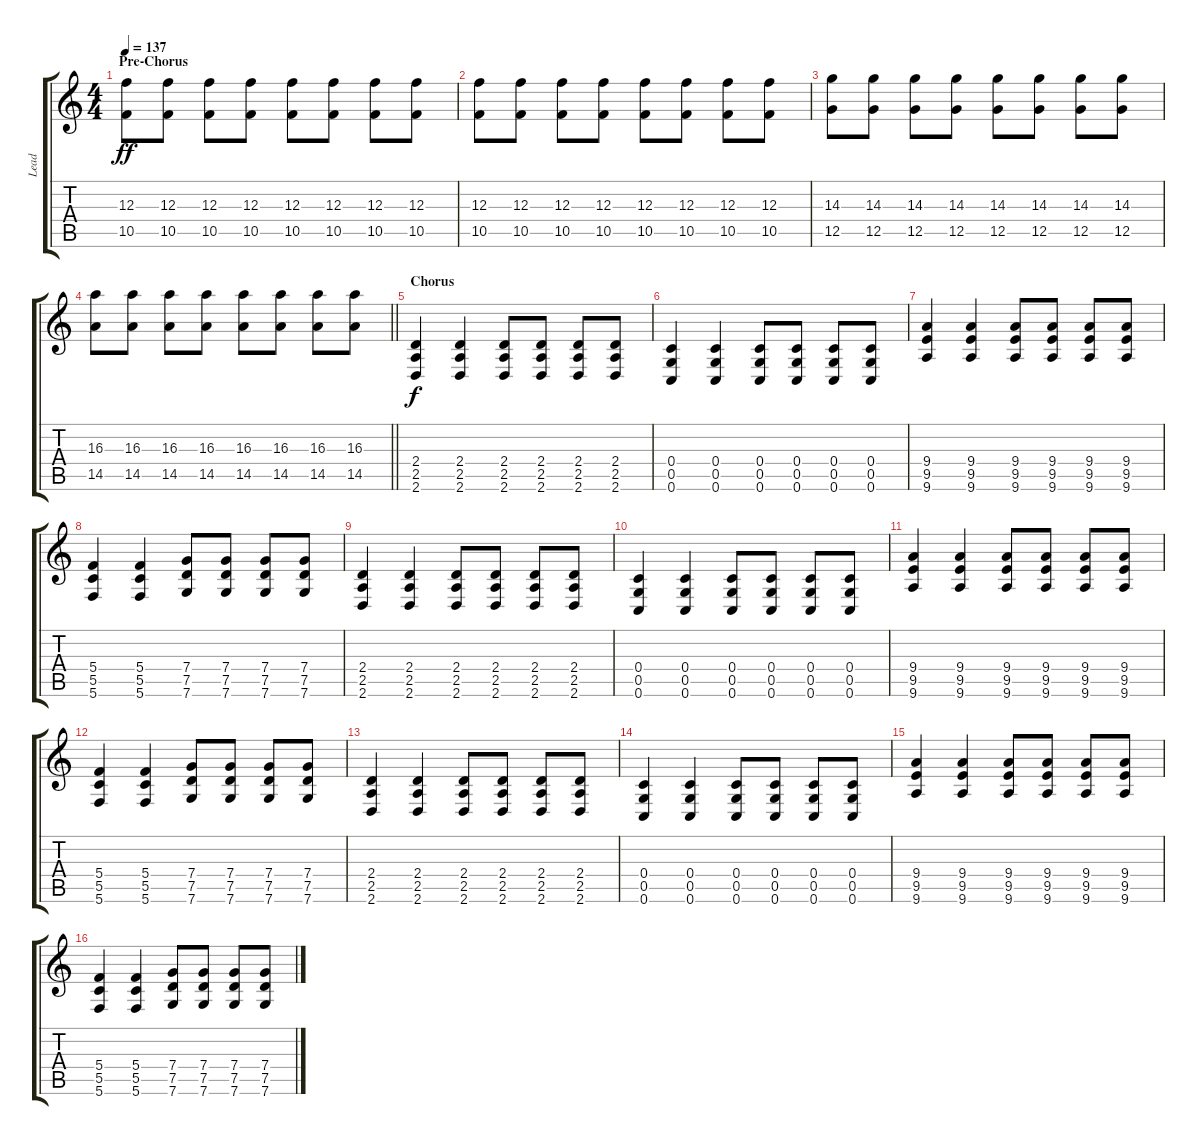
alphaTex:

\track ("Lead" "Lead") {instrument distortionguitar}
\staff {score tabs}
\tuning (D4 A3 F3 C3 G2 C2) {hide}
\ts (4 4)
\section ("" "Pre-Chorus")
\tempo 137
\clef g2
\ks c
(12.3 10.5).8{dy ff} (12.3 10.5).8 (12.3 10.5).8 (12.3 10.5).8 (12.3 10.5).8 (12.3 10.5).8 (12.3 10.5).8 (12.3 10.5).8 |
(12.3 10.5).8 (12.3 10.5).8 (12.3 10.5).8 (12.3 10.5).8 (12.3 10.5).8 (12.3 10.5).8 (12.3 10.5).8 (12.3 10.5).8 |
(14.3 12.5).8 (14.3 12.5).8 (14.3 12.5).8 (14.3 12.5).8 (14.3 12.5).8 (14.3 12.5).8 (14.3 12.5).8 (14.3 12.5).8 |
\barLineRight lightlight
(16.3 14.5).8 (16.3 14.5).8 (16.3 14.5).8 (16.3 14.5).8 (16.3 14.5).8 (16.3 14.5).8 (16.3 14.5).8 (16.3 14.5).8 |
\section ("" "Chorus")
(2.4 2.5 2.6).4{dy f} (2.4 2.5 2.6).4 (2.4 2.5 2.6).8 (2.4 2.5 2.6).8 (2.4 2.5 2.6).8 (2.4 2.5 2.6).8 |
(0.4 0.5 0.6).4 (0.4 0.5 0.6).4 (0.4 0.5 0.6).8 (0.4 0.5 0.6).8 (0.4 0.5 0.6).8 (0.4 0.5 0.6).8 |
(9.4 9.5 9.6).4 (9.4 9.5 9.6).4 (9.4 9.5 9.6).8 (9.4 9.5 9.6).8 (9.4 9.5 9.6).8 (9.4 9.5 9.6).8 |
(5.4 5.5 5.6).4 (5.4 5.5 5.6).4 (7.4 7.5 7.6).8 (7.4 7.5 7.6).8 (7.4 7.5 7.6).8 (7.4 7.5 7.6).8 |
(2.4 2.5 2.6).4 (2.4 2.5 2.6).4 (2.4 2.5 2.6).8 (2.4 2.5 2.6).8 (2.4 2.5 2.6).8 (2.4 2.5 2.6).8 |
(0.4 0.5 0.6).4 (0.4 0.5 0.6).4 (0.4 0.5 0.6).8 (0.4 0.5 0.6).8 (0.4 0.5 0.6).8 (0.4 0.5 0.6).8 |
(9.4 9.5 9.6).4 (9.4 9.5 9.6).4 (9.4 9.5 9.6).8 (9.4 9.5 9.6).8 (9.4 9.5 9.6).8 (9.4 9.5 9.6).8 |
(5.4 5.5 5.6).4 (5.4 5.5 5.6).4 (7.4 7.5 7.6).8 (7.4 7.5 7.6).8 (7.4 7.5 7.6).8 (7.4 7.5 7.6).8 |
(2.4 2.5 2.6).4 (2.4 2.5 2.6).4 (2.4 2.5 2.6).8 (2.4 2.5 2.6).8 (2.4 2.5 2.6).8 (2.4 2.5 2.6).8 |
(0.4 0.5 0.6).4 (0.4 0.5 0.6).4 (0.4 0.5 0.6).8 (0.4 0.5 0.6).8 (0.4 0.5 0.6).8 (0.4 0.5 0.6).8 |
(9.4 9.5 9.6).4 (9.4 9.5 9.6).4 (9.4 9.5 9.6).8 (9.4 9.5 9.6).8 (9.4 9.5 9.6).8 (9.4 9.5 9.6).8 |
(5.4 5.5 5.6).4 (5.4 5.5 5.6).4 (7.4 7.5 7.6).8 (7.4 7.5 7.6).8 (7.4 7.5 7.6).8 (7.4 7.5 7.6).8
